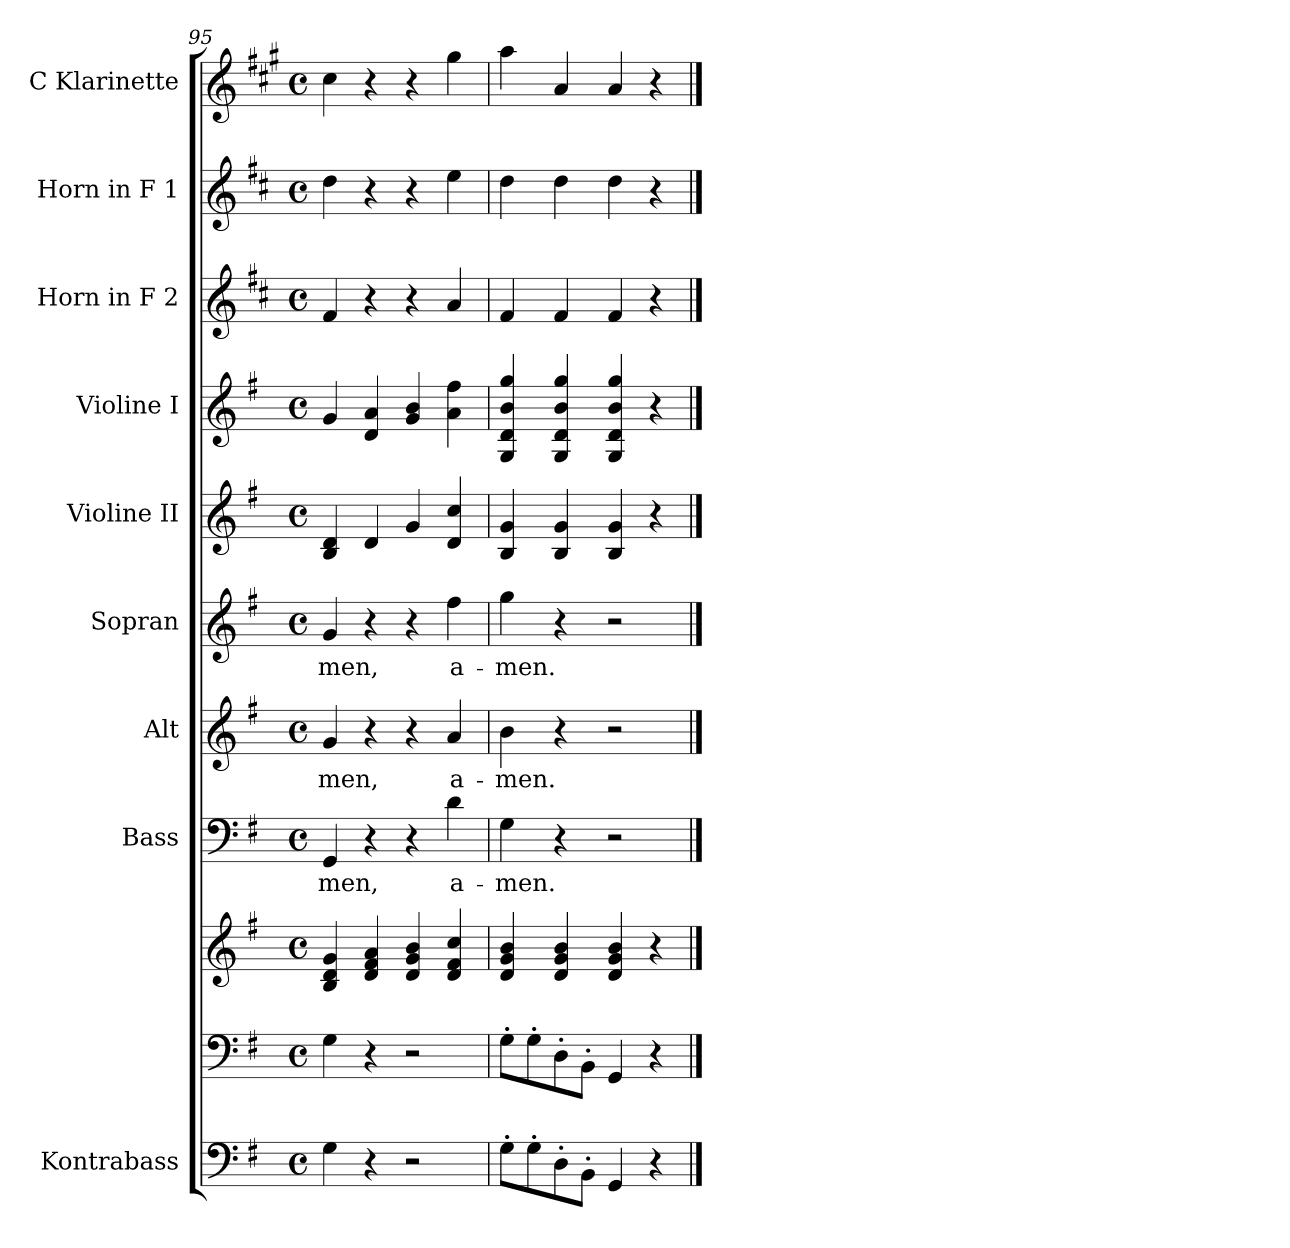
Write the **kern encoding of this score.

**kern	**kern	**kern	**kern	**text	**kern	**text	**kern	**text	**kern	**kern	**kern	**kern	**kern
*part10	*part9	*part9	*part8	*part8	*part7	*part7	*part6	*part6	*part5	*part4	*part3	*part2	*part1
*staff11	*staff10	*staff9	*staff8	*staff8	*staff7	*staff7	*staff6	*staff6	*staff5	*staff4	*staff3	*staff2	*staff1
*I"Kontrabass	*	*	*I"Bass	*	*I"Alt	*	*I"Sopran	*	*I"Violine II	*I"Violine I	*I"Horn in F 2	*I"Horn in F 1	*I"C Klarinette
*I'Kb.	*	*	*I'B.	*	*I'A.	*	*I'S.	*	*I'Vl. II	*I'Vl. I	*	*	*I'Kl.
*clefF4	*clefF4	*clefG2	*clefF4	*	*clefG2	*	*clefG2	*	*clefG2	*clefG2	*clefG2	*clefG2	*clefG2
*ITrd7c12	*	*	*	*	*	*	*	*	*	*	*ITrd4c7	*ITrd4c7	*ITrd1c2
*k[f#]	*k[f#]	*k[f#]	*k[f#]	*	*k[f#]	*	*k[f#]	*	*k[f#]	*k[f#]	*k[f#]	*k[f#]	*k[f#]
*G:	*G:	*G:	*G:	*	*G:	*	*G:	*	*G:	*G:	*G:	*G:	*G:
*M4/4	*M4/4	*M4/4	*M4/4	*	*M4/4	*	*M4/4	*	*M4/4	*M4/4	*M4/4	*M4/4	*M4/4
*met(c)	*met(c)	*met(c)	*met(c)	*	*met(c)	*	*met(c)	*	*met(c)	*met(c)	*met(c)	*met(c)	*met(c)
=95	=95	=95	=95	=95	=95	=95	=95	=95	=95	=95	=95	=95	=95
!	!	!	!	!LO:LY:b	!	!LO:LY:b	!	!LO:LY:b	!	!	!	!	!
4GG\	4G\	4B/ 4d/ 4g/	4GG/	-men,	4g/	-men,	4g/	-men,	4B/ 4d/	4g/	4B/	4g\	4b\
4r	4r	4d/ 4f#/ 4a/	4r	.	4r	.	4r	.	4d/	4d/ 4a/	4r	4r	4r
2r	2r	4d/ 4g/ 4b/	4r	.	4r	.	4r	.	4g/	4g/ 4b/	4r	4r	4r
!	!	!	!	!LO:LY:b	!	!LO:LY:b	!	!LO:LY:b	!	!	!	!	!
.	.	4d/ 4f#/ 4cc/	4d\	a-	4a/	a-	4ff#\	a-	4d/ 4cc/	4a\ 4ff#\	4d/	4a\	4ff#\
=96	=96	=96	=96	=96	=96	=96	=96	=96	=96	=96	=96	=96	=96
!	!	!	!	!LO:LY:b	!	!LO:LY:b	!	!LO:LY:b	!	!	!	!	!
8GG'>\L	8G'>\L	4d/ 4g/ 4b/	4G\	-men.	4b\	-men.	4gg\	-men.	4B/ 4g/	4G/ 4d/ 4b/ 4gg/	4B/	4g\	4gg\
8GG'>\	8G'>\	.	.	.	.	.	.	.	.	.	.	.	.
8DD'>\	8D'>\	4d/ 4g/ 4b/	4r	.	4r	.	4r	.	4B/ 4g/	4G/ 4d/ 4b/ 4gg/	4B/	4g\	4g/
8BBB'>\J	8BB'>\J	.	.	.	.	.	.	.	.	.	.	.	.
4GGG/	4GG/	4d/ 4g/ 4b/	2r	.	2r	.	2r	.	4B/ 4g/	4G/ 4d/ 4b/ 4gg/	4B/	4g\	4g/
4r	4r	4r	.	.	.	.	.	.	4r	4r	4r	4r	4r
==	==	==	==	==	==	==	==	==	==	==	==	==	==
*-	*-	*-	*-	*-	*-	*-	*-	*-	*-	*-	*-	*-	*-
